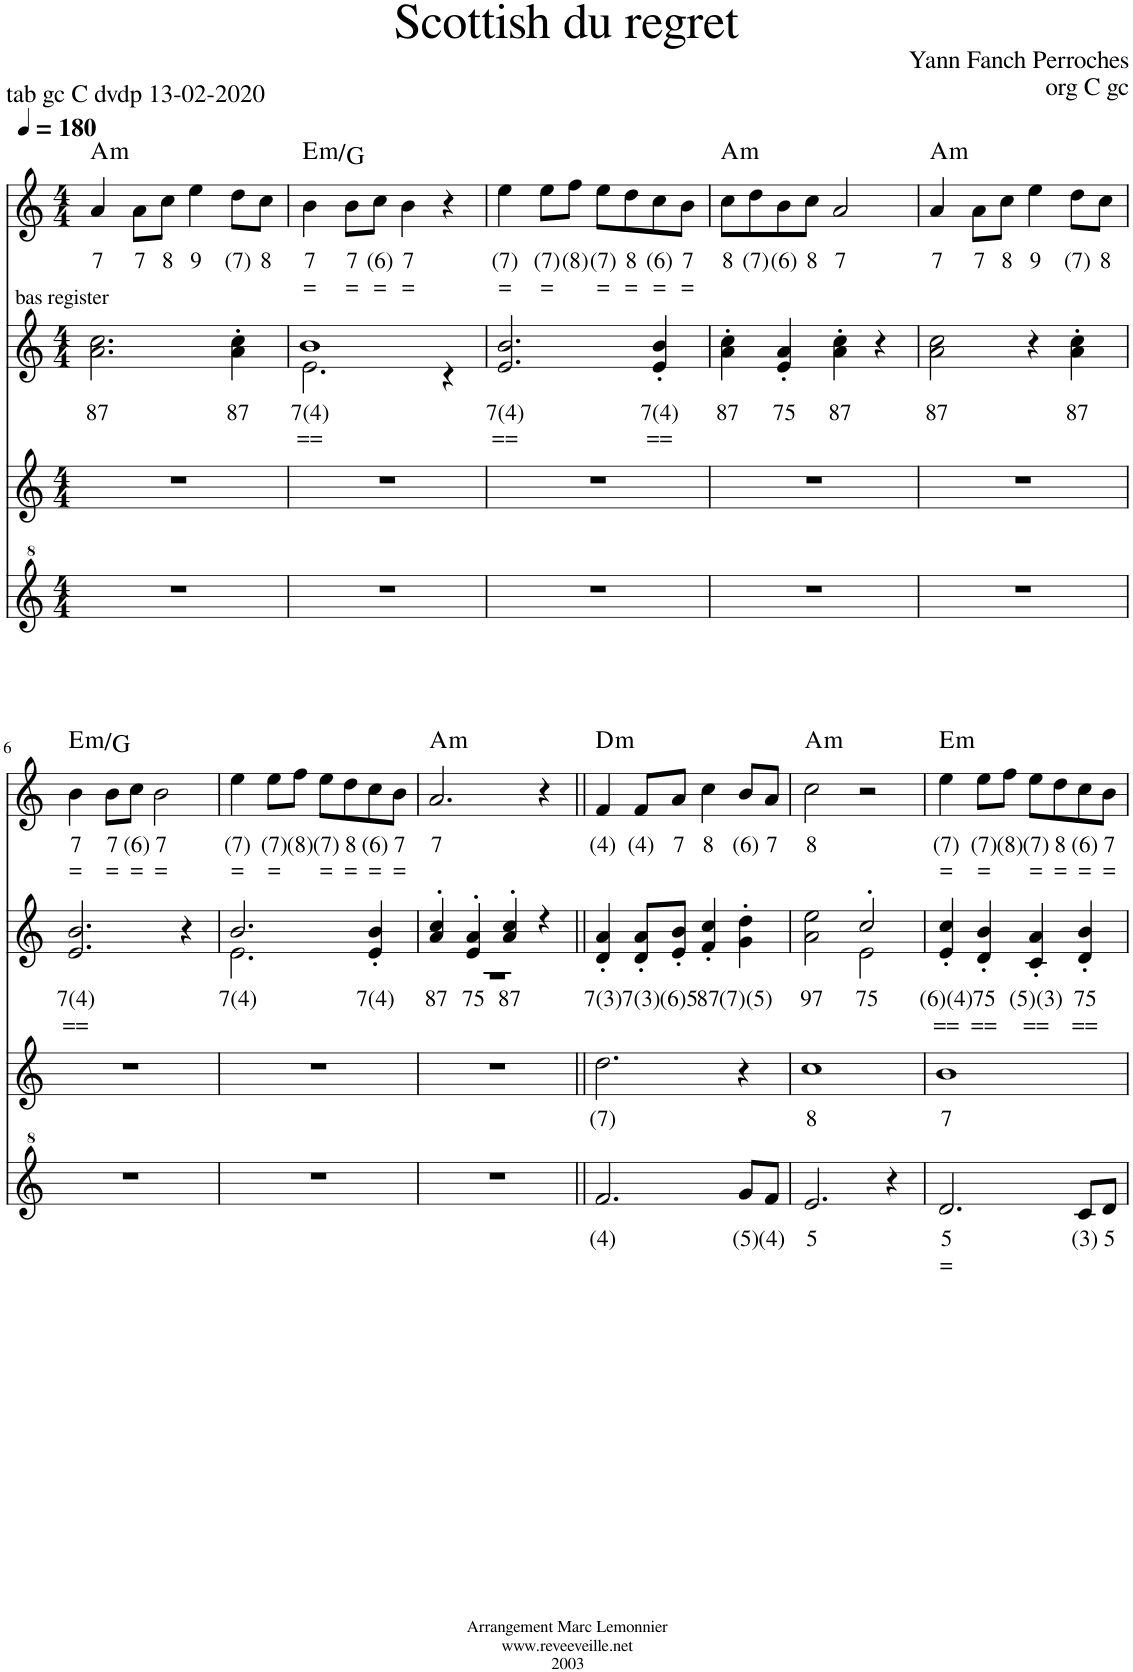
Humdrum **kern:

**kern	**text	**text	**kern	**text	**kern	**text	**text	**kern	**text	**text	**harte
*part4	*part4	*part4	*part3	*part3	*part2	*part2	*part2	*part1	*part1	*part1	*part1
*staff4	*staff4	*staff4	*staff3	*staff3	*staff2	*staff2	*staff2	*staff1	*staff1	*staff1	*
*I"Blokfluit	*	*	*I"Alt-blokfluit	*	*I"Bas-blokfluit	*	*	*I"Accordeon, Scottish du regret	*	*	*
*	*	*	*	*	*	*	*	*I'Acc	*	*	*
*clefG^2	*	*	*clefG2	*	*clefG2	*	*	*clefG2	*	*	*
*k[]	*	*	*k[]	*	*k[]	*	*	*k[]	*	*	*
*M4/4	*	*	*M4/4	*	*M4/4	*	*	*M4/4	*	*	*
*MM180	*	*	*MM180	*	*MM180	*	*	*MM180	*	*	*
=1	=1	=1	=1	=1	=1	=1	=1	=1	=1	=1	=1
!	!	!	!	!	!LO:TX:a:t=bas register	!	!	!	!	!	!
!	!	!	!	!	!	!LO:LY:b	!	!	!LO:LY:b	!	!LO:H:kt=m
1r	.	.	1r	.	2.a\ 2.cc\	87	.	4a/	7	.	A:min
!	!	!	!	!	!	!	!	!	!LO:LY:b	!	!
.	.	.	.	.	.	.	.	8a\L	7	.	.
!	!	!	!	!	!	!	!	!	!LO:LY:b	!	!
.	.	.	.	.	.	.	.	8cc\J	8	.	.
!	!	!	!	!	!	!	!	!	!LO:LY:b	!	!
.	.	.	.	.	.	.	.	4ee\	9	.	.
!	!	!	!	!	!	!LO:LY:b	!	!	!LO:LY:b	!	!
.	.	.	.	.	4a\' 4cc\'	87	.	8dd\L	(7)	.	.
!	!	!	!	!	!	!	!	!	!LO:LY:b	!	!
.	.	.	.	.	.	.	.	8cc\J	8	.	.
=2	=2	=2	=2	=2	=2	=2	=2	=2	=2	=2	=2
!	!	!	!	!	!	!LO:LY:b	!LO:LY:b	!	!LO:LY:b	!LO:LY:b	!LO:H:kt=m
*	*	*	*	*	*^	*	*	*	*	*	*
1r	.	.	1r	.	1b	2.e\	7(4)	==	4b\	7	=	E:min/b3
!	!	!	!	!	!	!	!	!	!	!LO:LY:b	!LO:LY:b	!
.	.	.	.	.	.	.	.	.	8b\L	7	=	.
!	!	!	!	!	!	!	!	!	!	!LO:LY:b	!LO:LY:b	!
.	.	.	.	.	.	.	.	.	8cc\J	(6)	=	.
!	!	!	!	!	!	!	!	!	!	!LO:LY:b	!LO:LY:b	!
.	.	.	.	.	.	.	.	.	4b\	7	=	.
.	.	.	.	.	.	4r	.	.	4r	.	.	.
=3	=3	=3	=3	=3	=3	=3	=3	=3	=3	=3	=3	=3
!	!	!	!	!	!	!	!LO:LY:b	!LO:LY:b	!	!LO:LY:b	!LO:LY:b	!
*	*	*	*	*	*v	*v	*	*	*	*	*	*
1r	.	.	1r	.	2.e/ 2.b/	7(4)	==	4ee\	(7)	=	.
!	!	!	!	!	!	!	!	!	!LO:LY:b	!LO:LY:b	!
.	.	.	.	.	.	.	.	8ee\L	(7)	=	.
!	!	!	!	!	!	!	!	!	!LO:LY:b	!	!
.	.	.	.	.	.	.	.	8ff\J	(8)	.	.
!	!	!	!	!	!	!	!	!	!LO:LY:b	!LO:LY:b	!
.	.	.	.	.	.	.	.	8ee\L	(7)	=	.
!	!	!	!	!	!	!	!	!	!LO:LY:b	!LO:LY:b	!
.	.	.	.	.	.	.	.	8dd\	8	=	.
!	!	!	!	!	!	!LO:LY:b	!LO:LY:b	!	!LO:LY:b	!LO:LY:b	!
.	.	.	.	.	4e/' 4b/'	7(4)	==	8cc\	(6)	=	.
!	!	!	!	!	!	!	!	!	!LO:LY:b	!LO:LY:b	!
.	.	.	.	.	.	.	.	8b\J	7	=	.
=4	=4	=4	=4	=4	=4	=4	=4	=4	=4	=4	=4
!	!	!	!	!	!	!LO:LY:b	!	!	!LO:LY:b	!	!LO:H:kt=m
1r	.	.	1r	.	4a\' 4cc\'	87	.	8cc\L	8	.	A:min
!	!	!	!	!	!	!	!	!	!LO:LY:b	!	!
.	.	.	.	.	.	.	.	8dd\	(7)	.	.
!	!	!	!	!	!	!LO:LY:b	!	!	!LO:LY:b	!	!
.	.	.	.	.	4e/' 4a/'	75	.	8b\	(6)	.	.
!	!	!	!	!	!	!	!	!	!LO:LY:b	!	!
.	.	.	.	.	.	.	.	8cc\J	8	.	.
!	!	!	!	!	!	!LO:LY:b	!	!	!LO:LY:b	!	!
.	.	.	.	.	4a\' 4cc\'	87	.	2a/	7	.	.
.	.	.	.	.	4r	.	.	.	.	.	.
=5	=5	=5	=5	=5	=5	=5	=5	=5	=5	=5	=5
!	!	!	!	!	!	!LO:LY:b	!	!	!LO:LY:b	!	!LO:H:kt=m
1r	.	.	1r	.	2a\ 2cc\	87	.	4a/	7	.	A:min
!	!	!	!	!	!	!	!	!	!LO:LY:b	!	!
.	.	.	.	.	.	.	.	8a\L	7	.	.
!	!	!	!	!	!	!	!	!	!LO:LY:b	!	!
.	.	.	.	.	.	.	.	8cc\J	8	.	.
!	!	!	!	!	!	!	!	!	!LO:LY:b	!	!
.	.	.	.	.	4r	.	.	4ee\	9	.	.
!	!	!	!	!	!	!LO:LY:b	!	!	!LO:LY:b	!	!
.	.	.	.	.	4a\' 4cc\'	87	.	8dd\L	(7)	.	.
!	!	!	!	!	!	!	!	!	!LO:LY:b	!	!
.	.	.	.	.	.	.	.	8cc\J	8	.	.
!!LO:LB:g=z
=6	=6	=6	=6	=6	=6	=6	=6	=6	=6	=6	=6
!	!	!	!	!	!	!LO:LY:b	!LO:LY:b	!	!LO:LY:b	!LO:LY:b	!LO:H:kt=m
1r	.	.	1r	.	2.e/ 2.b/	7(4)	==	4b\	7	=	E:min/b3
!	!	!	!	!	!	!	!	!	!LO:LY:b	!LO:LY:b	!
.	.	.	.	.	.	.	.	8b\L	7	=	.
!	!	!	!	!	!	!	!	!	!LO:LY:b	!LO:LY:b	!
.	.	.	.	.	.	.	.	8cc\J	(6)	=	.
!	!	!	!	!	!	!	!	!	!LO:LY:b	!LO:LY:b	!
.	.	.	.	.	.	.	.	2b\	7	=	.
.	.	.	.	.	4r	.	.	.	.	.	.
=7	=7	=7	=7	=7	=7	=7	=7	=7	=7	=7	=7
!	!	!	!	!	!	!LO:LY:b	!	!	!LO:LY:b	!LO:LY:b	!
*	*	*	*	*	*^	*	*	*	*	*	*
1r	.	.	1r	.	2.b/	2.e\	7(4)	.	4ee\	(7)	=	.
!	!	!	!	!	!	!	!	!	!	!LO:LY:b	!LO:LY:b	!
.	.	.	.	.	.	.	.	.	8ee\L	(7)	=	.
!	!	!	!	!	!	!	!	!	!	!LO:LY:b	!	!
.	.	.	.	.	.	.	.	.	8ff\J	(8)	.	.
!	!	!	!	!	!	!	!	!	!	!LO:LY:b	!LO:LY:b	!
.	.	.	.	.	.	.	.	.	8ee\L	(7)	=	.
!	!	!	!	!	!	!	!	!	!	!LO:LY:b	!LO:LY:b	!
.	.	.	.	.	.	.	.	.	8dd\	8	=	.
!	!	!	!	!	!	!	!LO:LY:b	!	!	!LO:LY:b	!LO:LY:b	!
.	.	.	.	.	4e/' 4b/'	4ryy	7(4)	.	8cc\	(6)	=	.
!	!	!	!	!	!	!	!	!	!	!LO:LY:b	!LO:LY:b	!
.	.	.	.	.	.	.	.	.	8b\J	7	=	.
=8	=8	=8	=8	=8	=8	=8	=8	=8	=8	=8	=8	=8
!	!	!	!	!	!	!	!LO:LY:b	!	!	!LO:LY:b	!	!LO:H:kt=m
1r	.	.	1r	.	4a/' 4cc/'	1r	87	.	2.a/	7	.	A:min
!	!	!	!	!	!	!	!LO:LY:b	!	!	!	!	!
.	.	.	.	.	4e/' 4a/'	.	75	.	.	.	.	.
!	!	!	!	!	!	!	!LO:LY:b	!	!	!	!	!
.	.	.	.	.	4a/' 4cc/'	.	87	.	.	.	.	.
.	.	.	.	.	4r	.	.	.	4r	.	.	.
*	*	*	*	*	*v	*v	*	*	*	*	*	*
=9||	=9||	=9||	=9||	=9||	=9||	=9||	=9||	=9||	=9||	=9||	=9||
!	!LO:LY:b	!	!	!LO:LY:b	!	!LO:LY:b	!	!	!LO:LY:b	!	!LO:H:kt=m
2.ff/	(4)	.	2.dd\	(7)	4d/' 4a/'	7(3)	.	4f/	(4)	.	D:min
!	!	!	!	!	!	!LO:LY:b	!	!	!LO:LY:b	!	!
.	.	.	.	.	8d/' 8a/'L	7(3)	.	8f/L	(4)	.	.
!	!	!	!	!	!	!LO:LY:b	!	!	!LO:LY:b	!	!
.	.	.	.	.	8e/' 8b/'J	(6)5	.	8a/J	7	.	.
!	!	!	!	!	!	!LO:LY:b	!	!	!LO:LY:b	!	!
.	.	.	.	.	4f/' 4cc/'	87	.	4cc\	8	.	.
!	!LO:LY:b	!	!	!	!	!LO:LY:b	!	!	!LO:LY:b	!	!
8gg/L	(5)	.	4r	.	4g\' 4dd\'	(7)(5)	.	8b/L	(6)	.	.
!	!LO:LY:b	!	!	!	!	!	!	!	!LO:LY:b	!	!
8ff/J	(4)	.	.	.	.	.	.	8a/J	7	.	.
=10	=10	=10	=10	=10	=10	=10	=10	=10	=10	=10	=10
!	!LO:LY:b	!	!	!LO:LY:b	!	!LO:LY:b	!	!	!LO:LY:b	!	!LO:H:kt=m
*	*	*	*	*	*^	*	*	*	*	*	*
2.ee/	5	.	1cc	8	2a\ 2ee\	2ryy	97	.	2cc\	8	.	A:min
!	!	!	!	!	!	!	!LO:LY:b	!	!	!	!	!
.	.	.	.	.	2cc'/	2e\	75	.	2r	.	.	.
4r	.	.	.	.	.	.	.	.	.	.	.	.
*	*	*	*	*	*v	*v	*	*	*	*	*	*
=11	=11	=11	=11	=11	=11	=11	=11	=11	=11	=11	=11
!	!LO:LY:b	!LO:LY:b	!	!LO:LY:b	!	!LO:LY:b	!LO:LY:b	!	!LO:LY:b	!LO:LY:b	!LO:H:kt=m
2.dd/	5	=	1b	7	4e/' 4cc/'	(6)(4)	==	4ee\	(7)	=	E:min
!	!	!	!	!	!	!LO:LY:b	!LO:LY:b	!	!LO:LY:b	!LO:LY:b	!
.	.	.	.	.	4d/' 4b/'	75	==	8ee\L	(7)	=	.
!	!	!	!	!	!	!	!	!	!LO:LY:b	!	!
.	.	.	.	.	.	.	.	8ff\J	(8)	.	.
!	!	!	!	!	!	!LO:LY:b	!LO:LY:b	!	!LO:LY:b	!LO:LY:b	!
.	.	.	.	.	4c/' 4a/'	(5)(3)	==	8ee\L	(7)	=	.
!	!	!	!	!	!	!	!	!	!LO:LY:b	!LO:LY:b	!
.	.	.	.	.	.	.	.	8dd\	8	=	.
!	!LO:LY:b	!	!	!	!	!LO:LY:b	!LO:LY:b	!	!LO:LY:b	!LO:LY:b	!
8cc/L	(3)	.	.	.	4d/' 4b/'	75	==	8cc\	(6)	=	.
!	!LO:LY:b	!	!	!	!	!	!	!	!LO:LY:b	!LO:LY:b	!
8dd/J	5	.	.	.	.	.	.	8b\J	7	=	.
=	=	=	=	=	=	=	=	=	=	=	=
*-	*-	*-	*-	*-	*-	*-	*-	*-	*-	*-	*-
